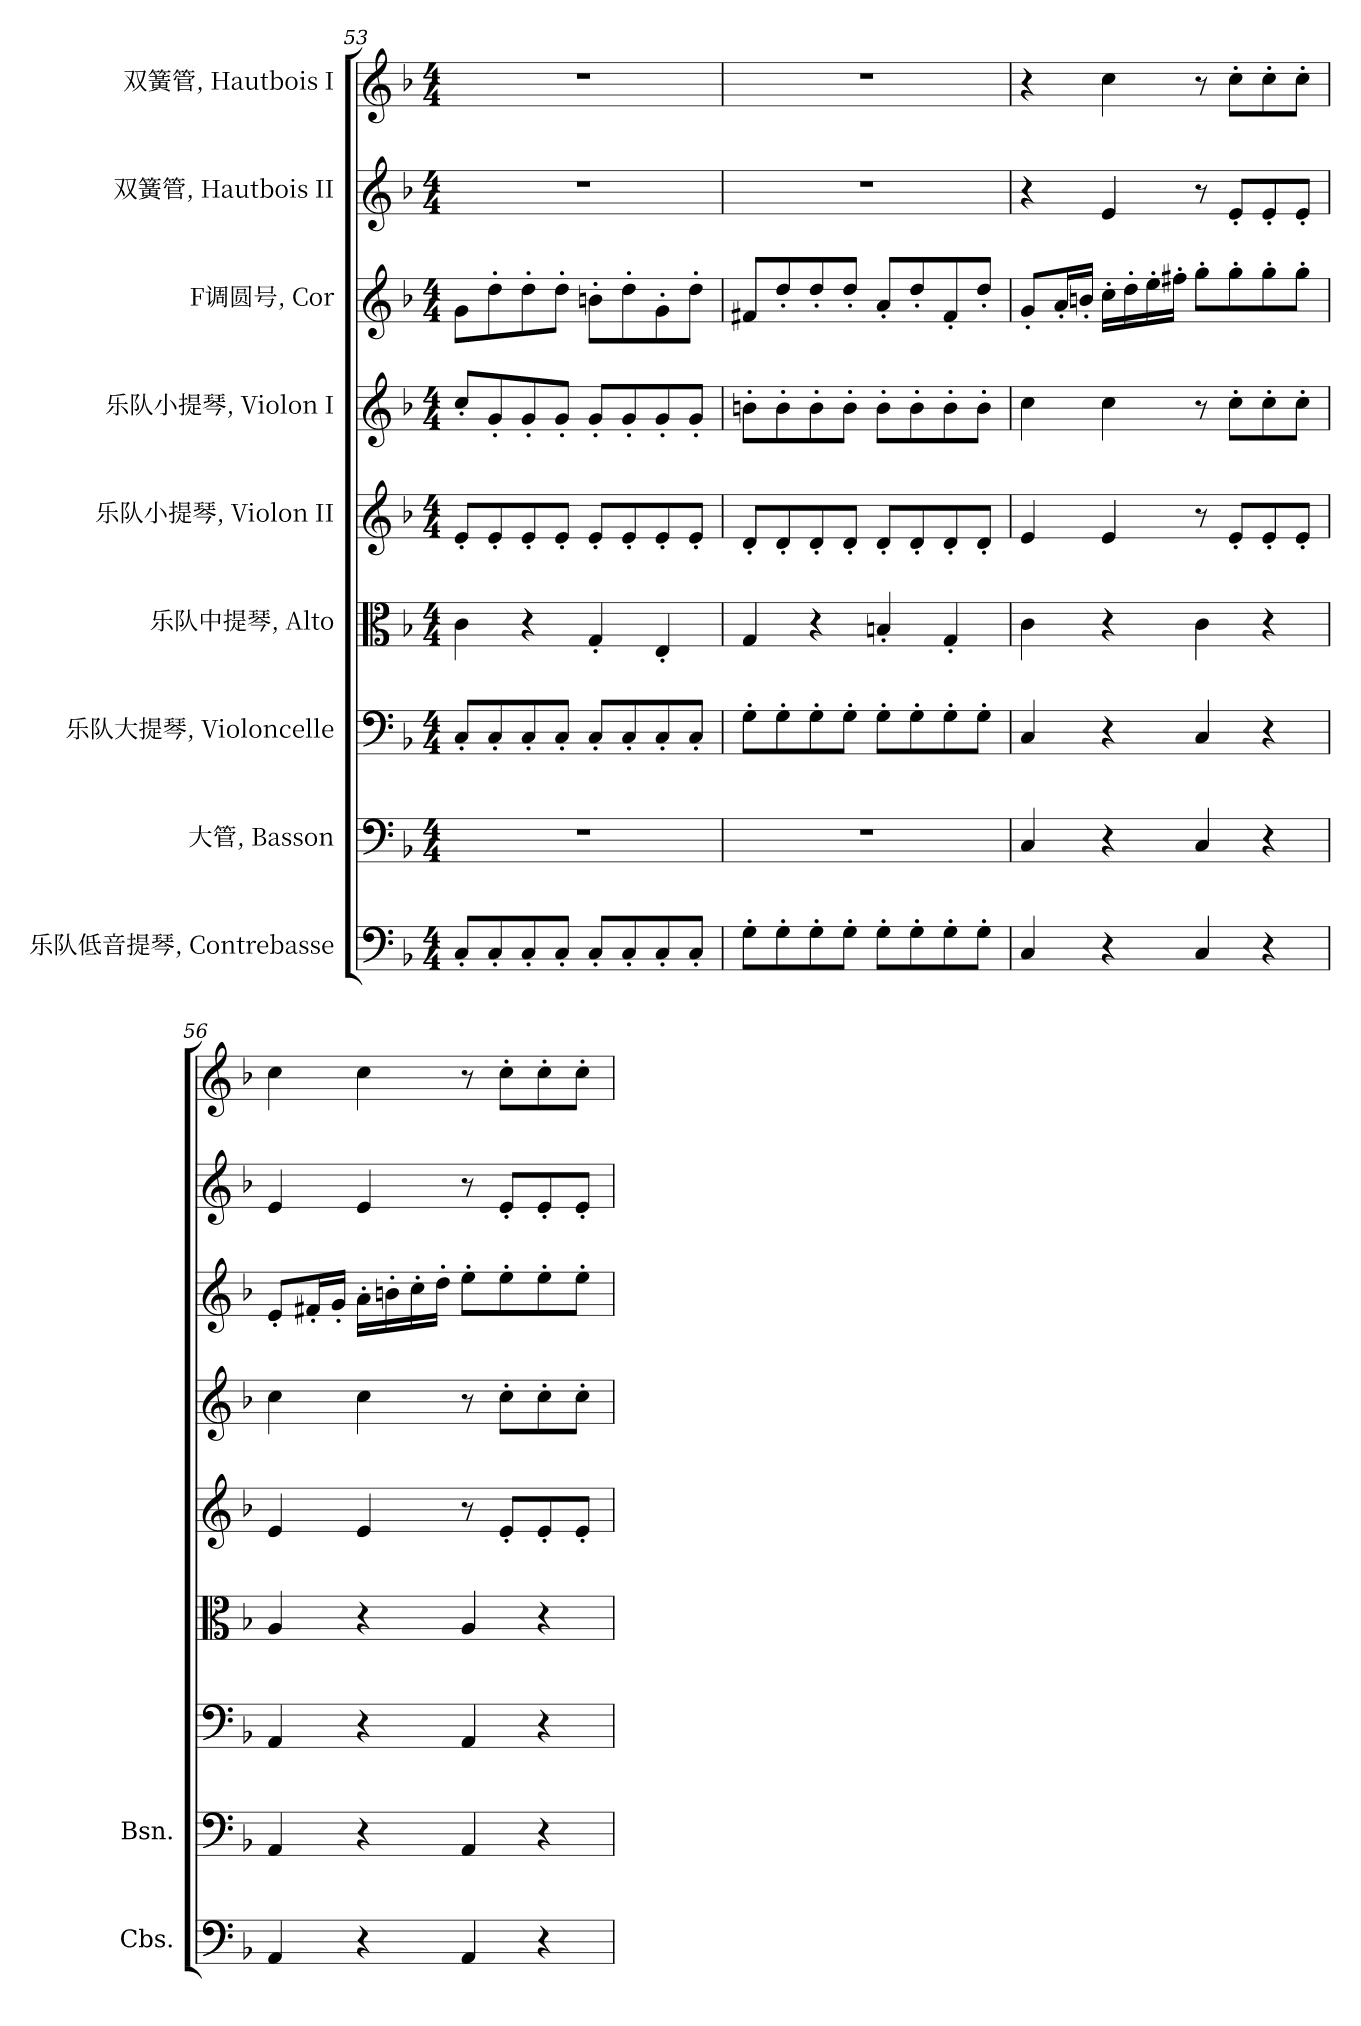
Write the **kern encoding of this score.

**kern	**kern	**kern	**kern	**kern	**kern	**kern	**kern	**kern
*part9	*part8	*part7	*part6	*part5	*part4	*part3	*part2	*part1
*staff9	*staff8	*staff7	*staff6	*staff5	*staff4	*staff3	*staff2	*staff1
*I"乐队低音提琴, Contrebasse	*I"大管, Basson	*I"乐队大提琴, Violoncelle	*I"乐队中提琴, Alto	*I"乐队小提琴, Violon II	*I"乐队小提琴, Violon I	*I"F调圆号, Cor	*I"双簧管, Hautbois II	*I"双簧管, Hautbois I
*I'Cbs.	*I'Bsn.	*	*	*	*	*	*	*
!!LO:PB:g=z
*clefF4	*clefF4	*clefF4	*clefC3	*clefG2	*clefG2	*clefG2	*clefG2	*clefG2
*ITrd7c12	*	*	*	*	*	*ITrd4c7	*	*
*k[b-]	*k[b-]	*k[b-]	*k[b-]	*k[b-]	*k[b-]	*k[b-e-]	*k[b-]	*k[b-]
*M4/4	*M4/4	*M4/4	*M4/4	*M4/4	*M4/4	*M4/4	*M4/4	*M4/4
=53	=53	=53	=53	=53	=53	=53	=53	=53
8CC'/L	1r	8C'/L	4c\	8e'/L	8cc'/L	8c\L	1r	1r
8CC'/	.	8C'/	.	8e'/	8g'/	8g'\	.	.
8CC'/	.	8C'/	4r	8e'/	8g'/	8g'\	.	.
8CC'/J	.	8C'/J	.	8e'/J	8g'/J	8g'\J	.	.
8CC'/L	.	8C'/L	4G'/	8e'/L	8g'/L	8en'\L	.	.
8CC'/	.	8C'/	.	8e'/	8g'/	8g'\	.	.
8CC'/	.	8C'/	4E'/	8e'/	8g'/	8c'\	.	.
8CC'/J	.	8C'/J	.	8e'/J	8g'/J	8g'\J	.	.
=54	=54	=54	=54	=54	=54	=54	=54	=54
8GG'\L	1r	8G'\L	4G/	8d'/L	8bn'\L	8Bn/L	1r	1r
8GG'\	.	8G'\	.	8d'/	8b'\	8g'/	.	.
8GG'\	.	8G'\	4r	8d'/	8b'\	8g'/	.	.
8GG'\J	.	8G'\J	.	8d'/J	8b'\J	8g'/J	.	.
8GG'\L	.	8G'\L	4Bn'/	8d'/L	8b'\L	8d'/L	.	.
8GG'\	.	8G'\	.	8d'/	8b'\	8g'/	.	.
8GG'\	.	8G'\	4G'/	8d'/	8b'\	8B'/	.	.
8GG'\J	.	8G'\J	.	8d'/J	8b'\J	8g'/J	.	.
=55	=55	=55	=55	=55	=55	=55	=55	=55
4CC/	4C/	4C/	4c\	4e/	4cc\	8c'/L	4r	4r
.	.	.	.	.	.	16d'/L	.	.
.	.	.	.	.	.	16en'/JJ	.	.
4r	4r	4r	4r	4e/	4cc\	16f'\LL	4e/	4cc\
.	.	.	.	.	.	16g'\	.	.
.	.	.	.	.	.	16a'\	.	.
.	.	.	.	.	.	16bn'\JJ	.	.
4CC/	4C/	4C/	4c\	8r	8r	8cc'\L	8r	8r
.	.	.	.	8e'/L	8cc'\L	8cc'\	8e'/L	8cc'\L
4r	4r	4r	4r	8e'/	8cc'\	8cc'\	8e'/	8cc'\
.	.	.	.	8e'/J	8cc'\J	8cc'\J	8e'/J	8cc'\J
=56	=56	=56	=56	=56	=56	=56	=56	=56
4AAA/	4AA/	4AA/	4A/	4e/	4cc\	8A'/L	4e/	4cc\
.	.	.	.	.	.	16Bn'/L	.	.
.	.	.	.	.	.	16c'/JJ	.	.
4r	4r	4r	4r	4e/	4cc\	16d'\LL	4e/	4cc\
.	.	.	.	.	.	16en'\	.	.
.	.	.	.	.	.	16f'\	.	.
.	.	.	.	.	.	16g'\JJ	.	.
4AAA/	4AA/	4AA/	4A/	8r	8r	8a'\L	8r	8r
.	.	.	.	8e'/L	8cc'\L	8a'\	8e'/L	8cc'\L
4r	4r	4r	4r	8e'/	8cc'\	8a'\	8e'/	8cc'\
.	.	.	.	8e'/J	8cc'\J	8a'\J	8e'/J	8cc'\J
=	=	=	=	=	=	=	=	=
*-	*-	*-	*-	*-	*-	*-	*-	*-
